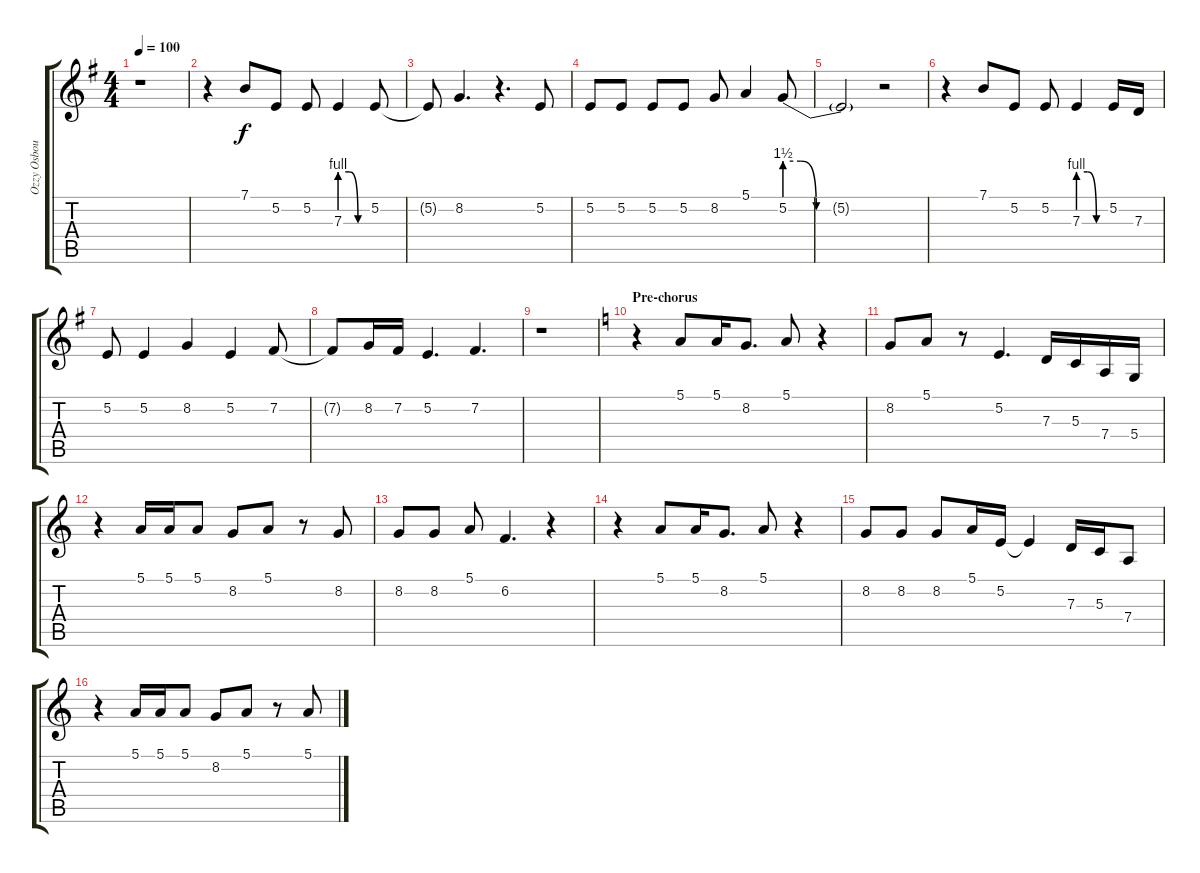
\track ("Ozzy Osbourne" "Ozzy Osbou") {instrument lead2sawtooth}
\staff {score tabs}
\tuning (E4 B3 G3 D3 A2 E2) {hide}
\ts (4 4)
\tempo 100
\clef g2
\ks eminor
r.1{dy f} |
r.4 7.1.8 5.2.8 5.2.8 7.3{be (custom 0 4 20 4 40 0 60 0)}.4 5.2.8 |
5.2{t}.8 8.2.4{d} r.4{d} 5.2.8 |
5.2.8 5.2.8 5.2.8 5.2.8 8.2.8 5.1.4 5.2{be (custom 0 6 10 6 20 0 40 0 60 0)}.8 |
5.2{t}.2 r.2 |
r.4 7.1.8 5.2.8 5.2.8 7.3{be (custom 0 4 20 4 40 0 60 0)}.4 5.2.16 7.3.16 |
5.2.8 5.2.4 8.2.4 5.2.4 7.2.8 |
7.2{t}.8 8.2.16 7.2.16 5.2.4{d} 7.2.4{d} |
r.1 |
\section ("" "Pre-chorus")
\ks aminor
r.4 5.1.8 5.1.16 8.2.8{d} 5.1.8 r.4 |
8.2.8 5.1.8 r.8 5.2.4{d} 7.3.16 5.3.16 7.4.16 5.4.16 |
r.4 5.1.16 5.1.16 5.1.8 8.2.8 5.1.8 r.8 8.2.8 |
8.2.8 8.2.8 5.1.8 6.2.4{d} r.4 |
r.4 5.1.8 5.1.16 8.2.8{d} 5.1.8 r.4 |
8.2.8 8.2.8 8.2.8 5.1.16 5.2.16 5.2{t}.4 7.3.16 5.3.16 7.4.8 |
r.4 5.1.16 5.1.16 5.1.8 8.2.8 5.1.8 r.8 5.1.8
